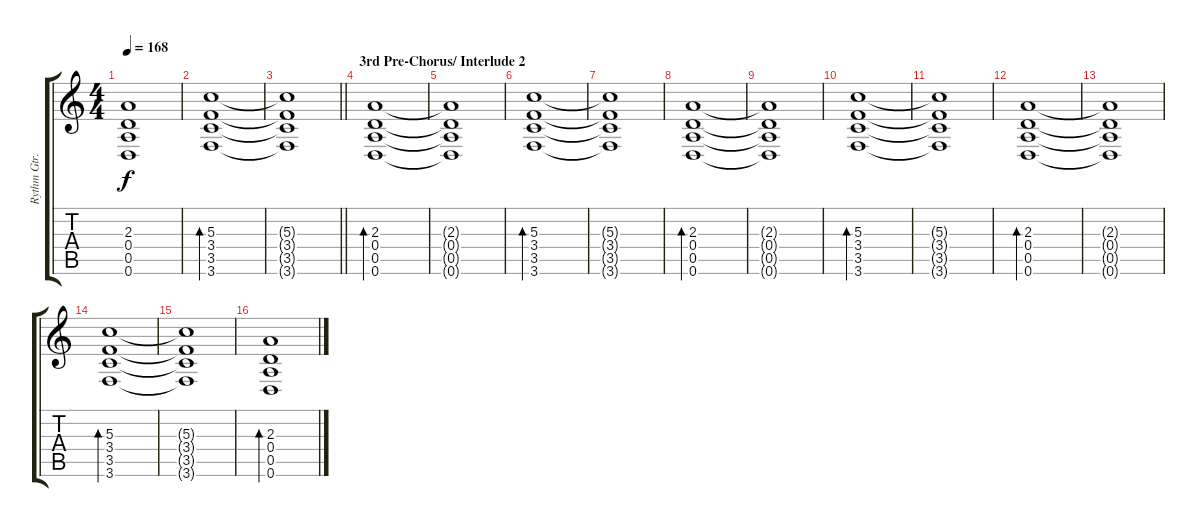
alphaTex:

\track ("Rythm Gtr. (J. Laukkonen)" "Rythm Gtr.") {instrument distortionguitar}
\staff {score tabs}
\tuning (E4 B3 G3 D3 A2 D2) {hide}
\ts (4 4)
\tempo 168
\clef g2
\ks c
(2.3{t} 0.4{t} 0.5{t} 0.6{t}).1{dy f} |
(5.3 3.4 3.5 3.6).1{bd 120 instrument electricguitarclean} |
\barLineRight lightlight
(5.3{t} 3.4{t} 3.5{t} 3.6{t}).1 |
\section ("" "3rd Pre-Chorus/ Interlude 2")
(2.3 0.4 0.5 0.6).1{bd 120 instrument electricguitarclean} |
(2.3{t} 0.4{t} 0.5{t} 0.6{t}).1 |
(5.3 3.4 3.5 3.6).1{bd 120 instrument electricguitarclean} |
(5.3{t} 3.4{t} 3.5{t} 3.6{t}).1 |
(2.3 0.4 0.5 0.6).1{bd 120 instrument electricguitarclean} |
(2.3{t} 0.4{t} 0.5{t} 0.6{t}).1 |
(5.3 3.4 3.5 3.6).1{bd 120 instrument electricguitarclean} |
(5.3{t} 3.4{t} 3.5{t} 3.6{t}).1 |
(2.3 0.4 0.5 0.6).1{bd 120 instrument electricguitarclean} |
(2.3{t} 0.4{t} 0.5{t} 0.6{t}).1 |
(5.3 3.4 3.5 3.6).1{bd 120 instrument electricguitarclean} |
(5.3{t} 3.4{t} 3.5{t} 3.6{t}).1 |
(2.3 0.4 0.5 0.6).1{bd 120 instrument electricguitarclean}
